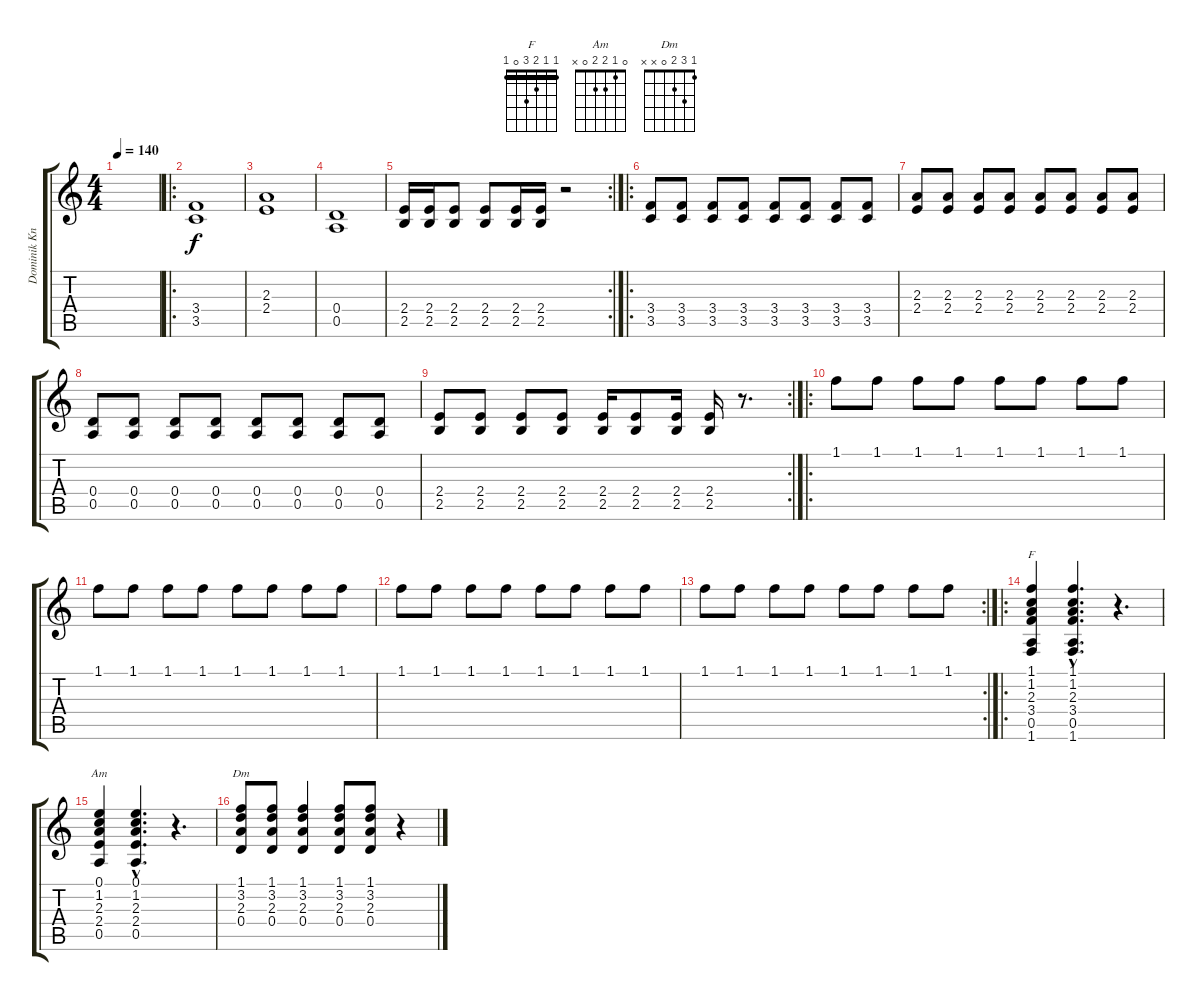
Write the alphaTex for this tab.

\track ("Dominik Knorr" "Dominik Kn") {instrument distortionguitar}
\staff {score tabs}
\tuning (E4 B3 G3 D3 A2 E2) {hide}
\chord ("F" 1 1 2 3 0 1) {barre 1}
\chord ("Am" 0 1 2 2 0 x)
\chord ("Dm" 1 3 2 0 x x)
\ts (4 4)
\tempo 140
\clef g2
\ks c
|
\ro
(3.4 3.5).1 |
(2.3 2.4).1 |
(0.4 0.5).1 |
\rc 2
(2.4 2.5).16 (2.4 2.5).16 (2.4 2.5).8 (2.4 2.5).8 (2.4 2.5).16 (2.4 2.5).16 r.2 |
\ro
(3.4 3.5).8 (3.4 3.5).8 (3.4 3.5).8 (3.4 3.5).8 (3.4 3.5).8 (3.4 3.5).8 (3.4 3.5).8 (3.4 3.5).8 |
(2.3 2.4).8 (2.3 2.4).8 (2.3 2.4).8 (2.3 2.4).8 (2.3 2.4).8 (2.3 2.4).8 (2.3 2.4).8 (2.3 2.4).8 |
(0.4 0.5).8 (0.4 0.5).8 (0.4 0.5).8 (0.4 0.5).8 (0.4 0.5).8 (0.4 0.5).8 (0.4 0.5).8 (0.4 0.5).8 |
\rc 2
(2.4 2.5).8 (2.4 2.5).8 (2.4 2.5).8 (2.4 2.5).8 (2.4 2.5).16 (2.4 2.5).8 (2.4 2.5).16 (2.4 2.5).16 r.8{d} |
\ro
1.1.8 1.1.8 1.1.8 1.1.8 1.1.8 1.1.8 1.1.8 1.1.8 |
1.1.8 1.1.8 1.1.8 1.1.8 1.1.8 1.1.8 1.1.8 1.1.8 |
1.1.8 1.1.8 1.1.8 1.1.8 1.1.8 1.1.8 1.1.8 1.1.8 |
\rc 2
1.1.8 1.1.8 1.1.8 1.1.8 1.1.8 1.1.8 1.1.8 1.1.8 |
\ro
(1.1 1.2 2.3 3.4 0.5 1.6).4{ch "F"} (1.1{hac} 1.2{hac} 2.3{hac} 3.4{hac} 0.5{hac} 1.6{hac}).4{d} r.4{d} |
(0.1 1.2 2.3 2.4 0.5).4{ch "Am"} (0.1{hac} 1.2{hac} 2.3{hac} 2.4{hac} 0.5{hac}).4{d} r.4{d} |
(1.1 3.2 2.3 0.4).8{ch "Dm"} (1.1 3.2 2.3 0.4).8 (1.1 3.2 2.3 0.4).4 (1.1 3.2 2.3 0.4).8 (1.1 3.2 2.3 0.4).8 r.4
